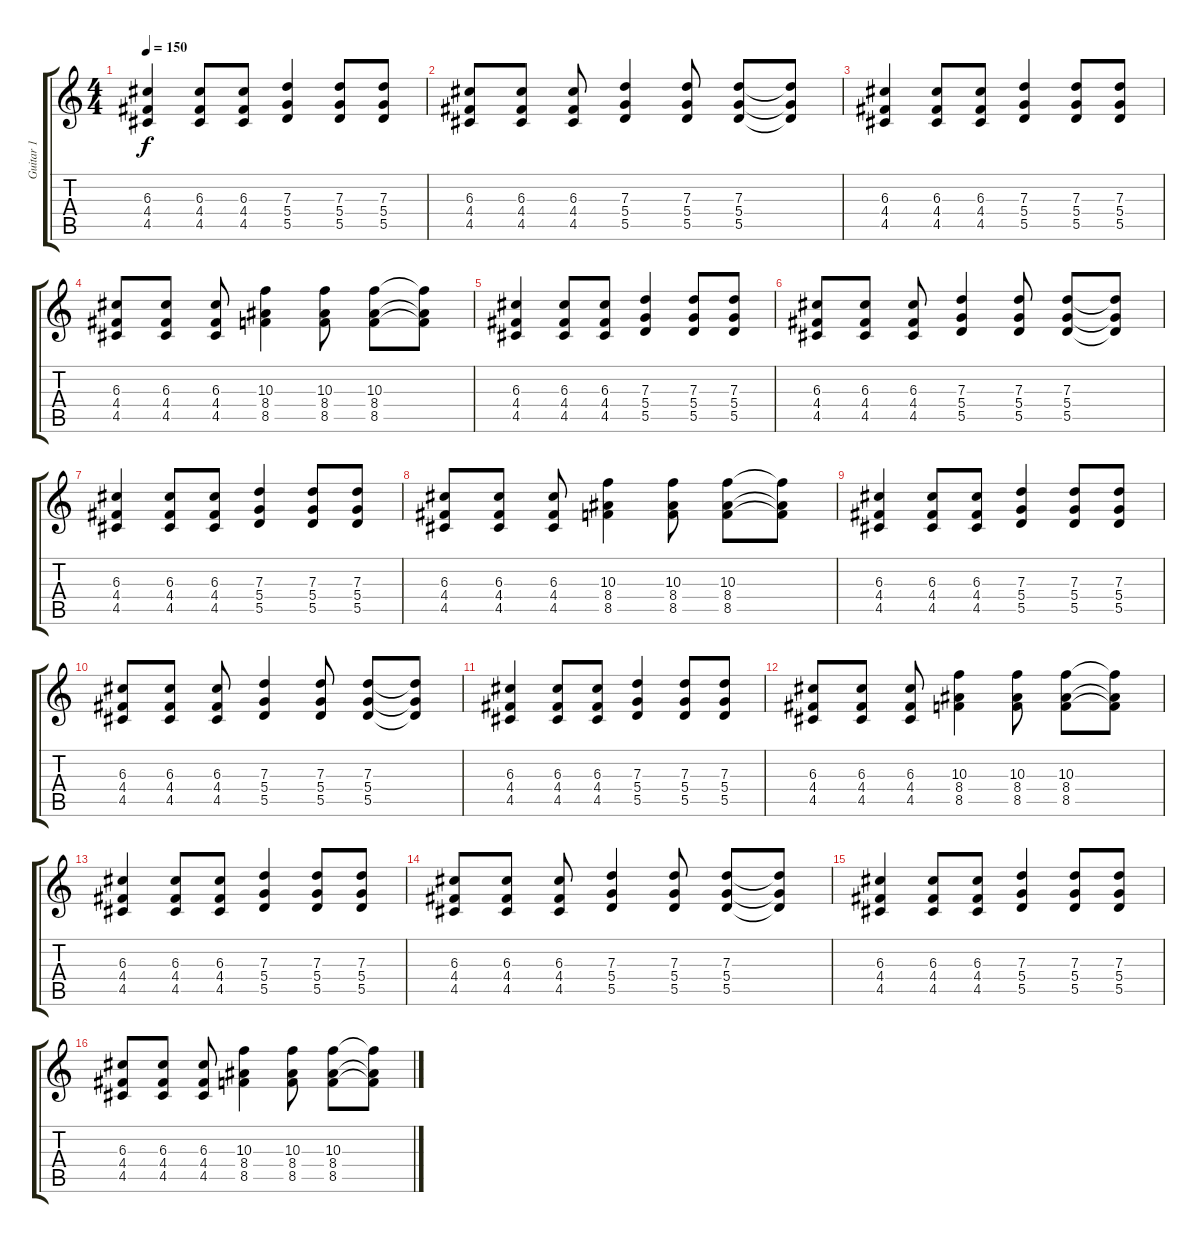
\track ("Guitar 1" "Guitar 1") {instrument distortionguitar}
\staff {score tabs}
\tuning (E4 B3 G3 D3 A2 E2) {hide}
\ts (4 4)
\tempo 150
\clef g2
\ks c
(6.3 4.4 4.5).4{dy f} (6.3 4.4 4.5).8 (6.3 4.4 4.5).8 (7.3 5.4 5.5).4 (7.3 5.4 5.5).8 (7.3 5.4 5.5).8 |
(6.3 4.4 4.5).8 (6.3 4.4 4.5).8 (6.3 4.4 4.5).8 (7.3 5.4 5.5).4 (7.3 5.4 5.5).8 (7.3 5.4 5.5).8 (7.3{t} 5.4{t} 5.5{t}).8 |
(6.3 4.4 4.5).4 (6.3 4.4 4.5).8 (6.3 4.4 4.5).8 (7.3 5.4 5.5).4 (7.3 5.4 5.5).8 (7.3 5.4 5.5).8 |
(6.3 4.4 4.5).8 (6.3 4.4 4.5).8 (6.3 4.4 4.5).8 (10.3 8.4 8.5).4 (10.3 8.4 8.5).8 (10.3 8.4 8.5).8 (10.3{t} 8.4{t} 8.5{t}).8 |
(6.3 4.4 4.5).4 (6.3 4.4 4.5).8 (6.3 4.4 4.5).8 (7.3 5.4 5.5).4 (7.3 5.4 5.5).8 (7.3 5.4 5.5).8 |
(6.3 4.4 4.5).8 (6.3 4.4 4.5).8 (6.3 4.4 4.5).8 (7.3 5.4 5.5).4 (7.3 5.4 5.5).8 (7.3 5.4 5.5).8 (7.3{t} 5.4{t} 5.5{t}).8 |
(6.3 4.4 4.5).4 (6.3 4.4 4.5).8 (6.3 4.4 4.5).8 (7.3 5.4 5.5).4 (7.3 5.4 5.5).8 (7.3 5.4 5.5).8 |
(6.3 4.4 4.5).8 (6.3 4.4 4.5).8 (6.3 4.4 4.5).8 (10.3 8.4 8.5).4 (10.3 8.4 8.5).8 (10.3 8.4 8.5).8 (10.3{t} 8.4{t} 8.5{t}).8 |
(6.3 4.4 4.5).4 (6.3 4.4 4.5).8 (6.3 4.4 4.5).8 (7.3 5.4 5.5).4 (7.3 5.4 5.5).8 (7.3 5.4 5.5).8 |
(6.3 4.4 4.5).8 (6.3 4.4 4.5).8 (6.3 4.4 4.5).8 (7.3 5.4 5.5).4 (7.3 5.4 5.5).8 (7.3 5.4 5.5).8 (7.3{t} 5.4{t} 5.5{t}).8 |
(6.3 4.4 4.5).4 (6.3 4.4 4.5).8 (6.3 4.4 4.5).8 (7.3 5.4 5.5).4 (7.3 5.4 5.5).8 (7.3 5.4 5.5).8 |
(6.3 4.4 4.5).8 (6.3 4.4 4.5).8 (6.3 4.4 4.5).8 (10.3 8.4 8.5).4 (10.3 8.4 8.5).8 (10.3 8.4 8.5).8 (10.3{t} 8.4{t} 8.5{t}).8 |
(6.3 4.4 4.5).4 (6.3 4.4 4.5).8 (6.3 4.4 4.5).8 (7.3 5.4 5.5).4 (7.3 5.4 5.5).8 (7.3 5.4 5.5).8 |
(6.3 4.4 4.5).8 (6.3 4.4 4.5).8 (6.3 4.4 4.5).8 (7.3 5.4 5.5).4 (7.3 5.4 5.5).8 (7.3 5.4 5.5).8 (7.3{t} 5.4{t} 5.5{t}).8 |
(6.3 4.4 4.5).4 (6.3 4.4 4.5).8 (6.3 4.4 4.5).8 (7.3 5.4 5.5).4 (7.3 5.4 5.5).8 (7.3 5.4 5.5).8 |
(6.3 4.4 4.5).8 (6.3 4.4 4.5).8 (6.3 4.4 4.5).8 (10.3 8.4 8.5).4 (10.3 8.4 8.5).8 (10.3 8.4 8.5).8 (10.3{t} 8.4{t} 8.5{t}).8
